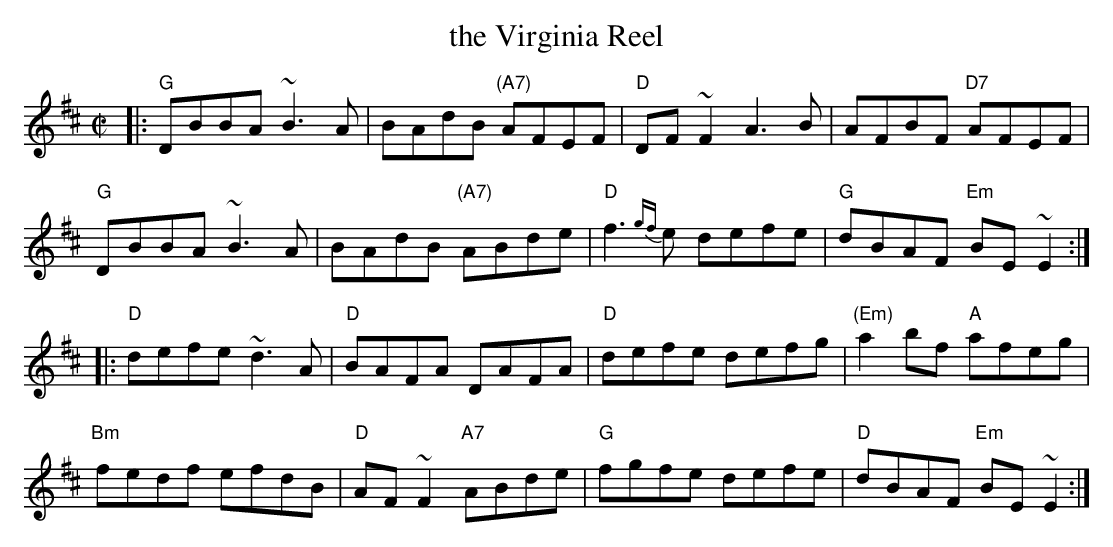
X:1
T:the Virginia Reel
M:C|
L:1/8
K:D
|:\
"G"DBBA ~B3A | BAdB "(A7)"AFEF | "D"DF~F2 A3B | AFBF "D7"AFEF |
"G"DBBA ~B3A | BAdB "(A7)"ABde | "D"f3{gf}e defe | "G"dBAF "Em"BE~E2 :|
|:\
"D"defe ~d3A | "D"BAFA DAFA | "D"defe defg | "(Em)"a2bf "A"afeg |
"Bm"fedf efdB | "D"AF~F2 "A7"ABde | "G"fgfe defe | "D"dBAF "Em"BE~E2 :|]
